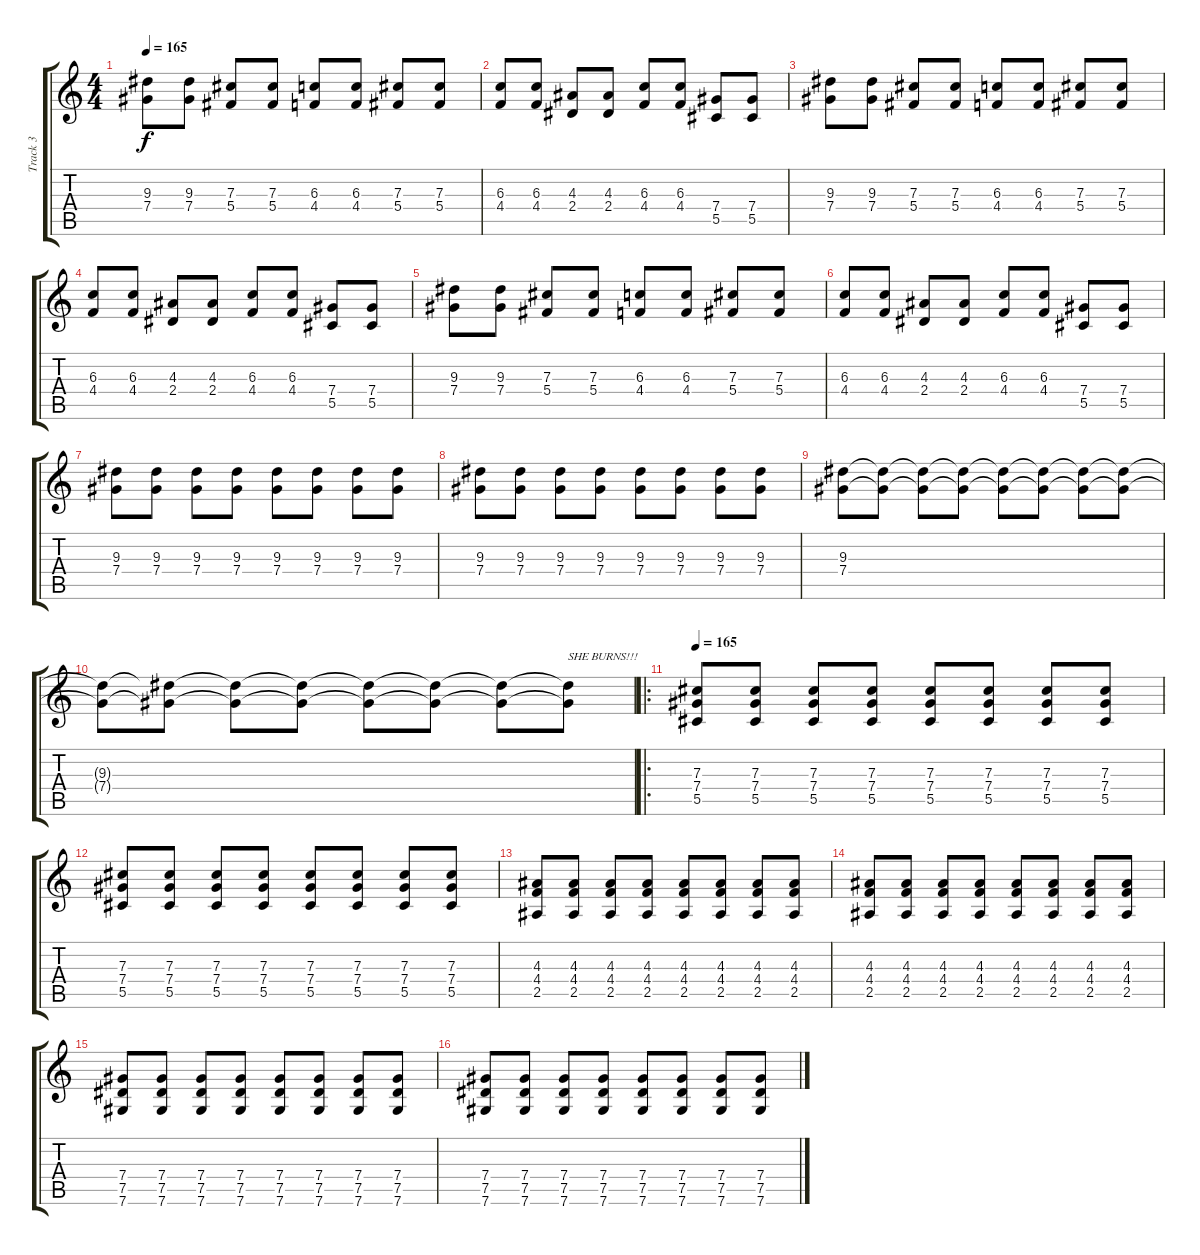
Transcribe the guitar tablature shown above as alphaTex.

\track ("Track 3" "Track 3") {instrument distortionguitar}
\staff {score tabs}
\tuning (Eb4 Bb3 Gb3 Db3 Ab2 Db2) {hide}
\ts (4 4)
\tempo 165
\clef g2
\ks c
(9.3 7.4).8{dy f volume 10 balance 4 instrument electricguitarmuted} (9.3 7.4).8 (7.3 5.4).8 (7.3 5.4).8 (6.3 4.4).8 (6.3 4.4).8 (7.3 5.4).8 (7.3 5.4).8 |
(6.3 4.4).8 (6.3 4.4).8 (4.3 2.4).8 (4.3 2.4).8 (6.3 4.4).8 (6.3 4.4).8 (7.4 5.5).8 (7.4 5.5).8 |
(9.3 7.4).8{instrument electricguitarmuted} (9.3 7.4).8 (7.3 5.4).8 (7.3 5.4).8 (6.3 4.4).8 (6.3 4.4).8 (7.3 5.4).8 (7.3 5.4).8 |
(6.3 4.4).8 (6.3 4.4).8 (4.3 2.4).8 (4.3 2.4).8 (6.3 4.4).8 (6.3 4.4).8 (7.4 5.5).8 (7.4 5.5).8 |
(9.3 7.4).8{instrument electricguitarmuted} (9.3 7.4).8 (7.3 5.4).8 (7.3 5.4).8 (6.3 4.4).8 (6.3 4.4).8 (7.3 5.4).8 (7.3 5.4).8 |
(6.3 4.4).8 (6.3 4.4).8 (4.3 2.4).8 (4.3 2.4).8 (6.3 4.4).8 (6.3 4.4).8 (7.4 5.5).8 (7.4 5.5).8 |
(9.3 7.4).8 (9.3 7.4).8 (9.3 7.4).8 (9.3 7.4).8 (9.3 7.4).8 (9.3 7.4).8 (9.3 7.4).8 (9.3 7.4).8 |
(9.3 7.4).8 (9.3 7.4).8 (9.3 7.4).8 (9.3 7.4).8 (9.3 7.4).8 (9.3 7.4).8 (9.3 7.4).8 (9.3 7.4).8 |
(9.3 7.4).8 (9.3{t} 7.4{t}).8 (9.3{t} 7.4{t}).8 (9.3{t} 7.4{t}).8 (9.3{t} 7.4{t}).8 (9.3{t} 7.4{t}).8 (9.3{t} 7.4{t}).8 (9.3{t} 7.4{t}).8 |
(9.3{t} 7.4{t}).8 (9.3{t} 7.4{t}).8 (9.3{t} 7.4{t}).8 (9.3{t} 7.4{t}).8 (9.3{t} 7.4{t}).8 (9.3{t} 7.4{t}).8 (9.3{t} 7.4{t}).8 (9.3{t} 7.4{t}).8{txt "SHE BURNS!!!"} |
\ro
\tempo 165
(7.3 7.4 5.5).8{volume 16 instrument distortionguitar} (7.3 7.4 5.5).8 (7.3 7.4 5.5).8 (7.3 7.4 5.5).8 (7.3 7.4 5.5).8 (7.3 7.4 5.5).8 (7.3 7.4 5.5).8 (7.3 7.4 5.5).8 |
(7.3 7.4 5.5).8 (7.3 7.4 5.5).8 (7.3 7.4 5.5).8 (7.3 7.4 5.5).8 (7.3 7.4 5.5).8 (7.3 7.4 5.5).8 (7.3 7.4 5.5).8 (7.3 7.4 5.5).8 |
(4.3 4.4 2.5).8 (4.3 4.4 2.5).8 (4.3 4.4 2.5).8 (4.3 4.4 2.5).8 (4.3 4.4 2.5).8 (4.3 4.4 2.5).8 (4.3 4.4 2.5).8 (4.3 4.4 2.5).8 |
(4.3 4.4 2.5).8 (4.3 4.4 2.5).8 (4.3 4.4 2.5).8 (4.3 4.4 2.5).8 (4.3 4.4 2.5).8 (4.3 4.4 2.5).8 (4.3 4.4 2.5).8 (4.3 4.4 2.5).8 |
(7.4 7.5 7.6).8 (7.4 7.5 7.6).8 (7.4 7.5 7.6).8 (7.4 7.5 7.6).8 (7.4 7.5 7.6).8 (7.4 7.5 7.6).8 (7.4 7.5 7.6).8 (7.4 7.5 7.6).8 |
(7.4 7.5 7.6).8 (7.4 7.5 7.6).8 (7.4 7.5 7.6).8 (7.4 7.5 7.6).8 (7.4 7.5 7.6).8 (7.4 7.5 7.6).8 (7.4 7.5 7.6).8 (7.4 7.5 7.6).8
